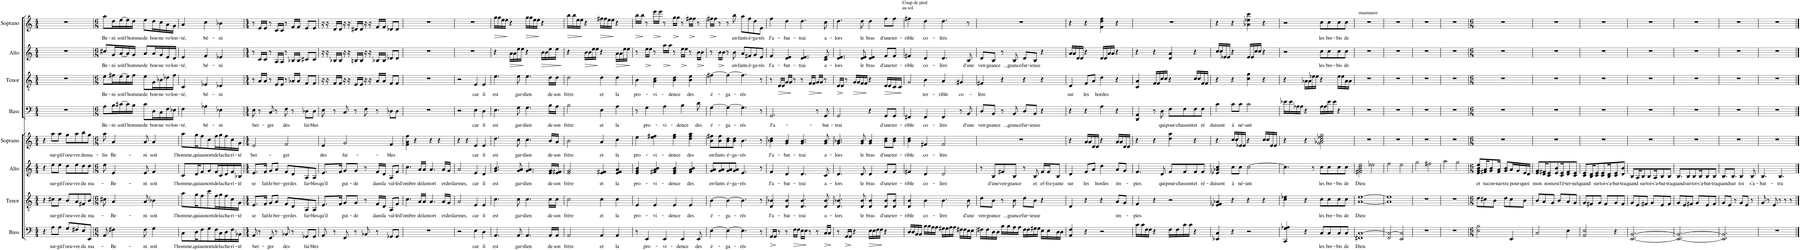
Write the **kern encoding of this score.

**kern	**text	**dynam	**kern	**text	**kern	**text	**kern	**text	**kern	**text	**kern	**text	**dynam	**kern	**text	**dynam	**kern	**text	**dynam
*part8	*part8	*part8	*part7	*part7	*part6	*part6	*part5	*part5	*part4	*part4	*part3	*part3	*part3	*part2	*part2	*part2	*part1	*part1	*part1
*staff8	*staff8	*staff8	*staff7	*staff7	*staff6	*staff6	*staff5	*staff5	*staff4	*staff4	*staff3	*staff3	*staff3	*staff2	*staff2	*staff2	*staff1	*staff1	*staff1
*I"Bass	*	*	*I"Tenor	*	*I"Alto	*	*I"Soprano	*	*I"Bass	*	*I"Tenor	*	*	*I"Alto	*	*	*I"Soprano	*	*
*I'B.	*	*	*I'T.	*	*I'A.	*	*I'S.	*	*I'B.	*	*I'T.	*	*	*I'A.	*	*	*I'S.	*	*
*clefF4	*	*	*clefGv2	*	*clefG2	*	*clefG2	*	*clefF4	*	*clefGv2	*	*	*clefG2	*	*	*clefG2	*	*
*k[]	*	*	*k[]	*	*k[]	*	*k[]	*	*k[]	*	*k[]	*	*	*k[]	*	*	*k[]	*	*
*M4/4	*	*	*M4/4	*	*M4/4	*	*M4/4	*	*M4/4	*	*M4/4	*	*	*M4/4	*	*	*M4/4	*	*
=1	=1	=1	=1	=1	=1	=1	=1	=1	=1	=1	=1	=1	=1	=1	=1	=1	=1	=1	=1
4r	.	.	4r	.	4r	.	4r	.	1r	.	1r	.	.	1r	.	.	1r	.	.
!	!LO:LY:b	!	!	!LO:LY:b	!	!LO:LY:b	!	!LO:LY:b	!	!	!	!	!	!	!	!	!	!	!
8A\L	sur-	.	8c#X\L	sur-	8ee\L	sur-	8aa\L	sur-	.	.	.	.	.	.	.	.	.	.	.
!	!LO:LY:b	!	!	!LO:LY:b	!	!LO:LY:b	!	!LO:LY:b	!	!	!	!	!	!	!	!	!	!	!
8A\J	-git	.	8c#\J	-git	8ee\J	-git	8aa\J	-git	.	.	.	.	.	.	.	.	.	.	.
!	!LO:LY:b	!	!	!LO:LY:b	!	!LO:LY:b	!	!LO:LY:b	!	!	!	!	!	!	!	!	!	!	!
8G/L	l'oeu-	.	8B/L	l'oeu-	8dd\L	l'oeu-	8gg\L	l'oeu-	.	.	.	.	.	.	.	.	.	.	.
!	!LO:LY:b	!	!	!LO:LY:b	!	!LO:LY:b	!	!LO:LY:b	!	!	!	!	!	!	!	!	!	!	!
8F#X/	-vre	.	8A/	-vre	8ee\	-vre	8aa\	-vre	.	.	.	.	.	.	.	.	.	.	.
!	!LO:LY:b	!	!	!LO:LY:b	!	!LO:LY:b	!	!LO:LY:b	!	!	!	!	!	!	!	!	!	!	!
8E/	du	.	8F#X/	du	8dd\	du	8bb\	du	.	.	.	.	.	.	.	.	.	.	.
!	!LO:LY:b	!	!	!LO:LY:b	!	!LO:LY:b	!	!LO:LY:b	!	!	!	!	!	!	!	!	!	!	!
8EE/J	ma-	.	8B/J	ma-	8dd\J	ma-	8gg\J	ma-	.	.	.	.	.	.	.	.	.	.	.
=2	=2	=2	=2	=2	=2	=2	=2	=2	=2	=2	=2	=2	=2	=2	=2	=2	=2	=2	=2
*M6/8	*	*	*M6/8	*	*M6/8	*	*M6/8	*	*M6/8	*	*M6/8	*	*	*M6/8	*	*	*M6/8	*	*
!	!	!	!	!	!	!	!	!LO:LY:b	!	!LO:LY:b	!	!LO:LY:b	!	!	!LO:LY:b	!	!	!LO:LY:b	!
8AA/	.	.	8c#X\	.	8ee\	.	8aa\	-lin	8A\L	Be-	8e\L	Be-	.	8cc#X/L	Be-	.	8aa\L	Be-	.
!	!LO:LY:b	!	!	!LO:LY:b	!	!LO:LY:b	!	!LO:LY:b	!	!LO:LY:b	!	!LO:LY:b	!	!	!LO:LY:b	!	!	!LO:LY:b	!
4F#X\	Be-	.	4A/	Be-	4e/	Be-	4a/	Be-	16B\L	-ni	16f#X\L	-ni	.	16g/L	-ni	.	16dd\L	-ni	.
!	!	!	!	!	!	!	!	!	!	!LO:LY:b	!	!LO:LY:b	!	!	!LO:LY:b	!	!	!LO:LY:b	!
.	.	.	.	.	.	.	.	.	[16c#X\	soit	[16e\	soit	.	[16a/	soit	.	[16ee\	soit	.
.	.	.	.	.	.	.	.	.	16c#\]	.	16e\]	.	.	16a/]	.	.	16ee\]	.	.
!	!	!	!	!	!	!	!	!	!	!LO:LY:b	!	!LO:LY:b	!	!	!LO:LY:b	!	!	!LO:LY:b	!
.	.	.	.	.	.	.	.	.	16B\JJ	l'homme	16f#\JJ	l'homme	.	16g/JJ	l'homme	.	16dd\JJ	l'homme	.
!	!LO:LY:b	!	!	!LO:LY:b	!	!LO:LY:b	!	!LO:LY:b	!	!LO:LY:b	!	!LO:LY:b	!	!	!LO:LY:b	!	!	!LO:LY:b	!
8F#\	-ni	.	8A/	-ni	8e/	-ni	8a/	-ni	8c#\L	de	8e\L	de	.	8a/L	de	.	8ee\L	de	.
!	!LO:LY:b	!	!	!LO:LY:b	!	!LO:LY:b	!	!LO:LY:b	!	!LO:LY:b	!	!LO:LY:b	!	!	!LO:LY:b	!	!	!LO:LY:b	!
4G\	soit	.	4B-X\	soit	4f/	soit	4a/	soit	16D\L	bon-	16G\L	bon-	.	16a/L	bon-	.	16dd\L	bon-	.
!	!	!	!	!	!	!	!	!	!	!LO:LY:b	!	!LO:LY:b	!	!	!LO:LY:b	!	!	!LO:LY:b	!
.	.	.	.	.	.	.	.	.	16C\	-ne	16B-X\	-ne	.	16g/	-ne	.	16cc\	-ne	.
!	!	!	!	!	!	!	!	!	!	!LO:LY:b	!	!LO:LY:b	!	!	!LO:LY:b	!	!	!LO:LY:b	!
.	.	.	.	.	.	.	.	.	16F\	vo-	16d-X\	vo-	.	16e/	vo-	.	16a\	vo-	.
!	!	!	!	!	!	!	!	!	!	!LO:LY:b	!	!LO:LY:b	!	!	!LO:LY:b	!	!	!LO:LY:b	!
.	.	.	.	.	.	.	.	.	16E-X\JJ	-lon-	16f#\JJ	-lon-	.	16d/JJ	-lon-	.	16g\JJ	-lon-	.
=3	=3	=3	=3	=3	=3	=3	=3	=3	=3	=3	=3	=3	=3	=3	=3	=3	=3	=3	=3
!	!LO:LY:b	!	!	!LO:LY:b	!	!LO:LY:b	!	!LO:LY:b	!	!LO:LY:b	!	!LO:LY:b	!	!	!LO:LY:b	!	!	!LO:LY:b	!
8C\L	l'homme,	.	8a\L	l'homme,	8c/L	l'homme,	8aa\L	l'homme,	4F\	-té,	4C/	-té,	.	4e/	-té,	.	4a/	-té,	.
!	!LO:LY:b	!	!	!LO:LY:b	!	!LO:LY:b	!	!LO:LY:b	!	!	!	!	!	!	!	!	!	!	!
16D\K	qui	.	16g\K	qui	16d/K	qui	16gg\K	qui	.	.	.	.	.	.	.	.	.	.	.
!	!LO:LY:b	!	!	!LO:LY:b	!	!LO:LY:b	!	!LO:LY:b	!	!	!	!	!	!	!	!	!	!	!
8F\	au	.	8f\	au	8f/	au	8ff\	au	.	.	.	.	.	.	.	.	.	.	.
!	!	!	!	!	!	!	!	!	!	!LO:LY:b	!	!LO:LY:b	!	!	!LO:LY:b	!	!	!LO:LY:b	!
.	.	.	.	.	.	.	.	.	4A-X\	bé-	4E-X/	bé-	.	4f/	bé-	.	4cc\	bé-	.
!	!LO:LY:b	!	!	!LO:LY:b	!	!LO:LY:b	!	!LO:LY:b	!	!	!	!	!	!	!	!	!	!	!
8G\	nom	.	8cc\	nom	8g/	nom	8cc\	nom	.	.	.	.	.	.	.	.	.	.	.
!	!LO:LY:b	!	!	!LO:LY:b	!	!LO:LY:b	!	!LO:LY:b	!	!	!	!	!	!	!	!	!	!	!
16F\L	de	.	16f\L	de	16f/L	de	16ff\L	de	.	.	.	.	.	.	.	.	.	.	.
!	!LO:LY:b	!	!	!LO:LY:b	!	!LO:LY:b	!	!LO:LY:b	!	!LO:LY:b	!	!LO:LY:b	!	!	!LO:LY:b	!	!	!LO:LY:b	!
16C\	la	.	16g\	la	16c/	la	16gg\	la	4E-X\	-ni	4D-X/	-ni	.	4e-X/	-ni	.	4b-X\	-ni	.
!	!LO:LY:b	!	!	!LO:LY:b	!	!LO:LY:b	!	!LO:LY:b	!	!	!	!	!	!	!	!	!	!	!
16D\	cha-	.	16f\	cha-	16d/	cha-	16ff\	cha-	.	.	.	.	.	.	.	.	.	.	.
!	!LO:LY:b	!	!	!LO:LY:b	!	!LO:LY:b	!	!LO:LY:b	!	!	!	!	!	!	!	!	!	!	!
16F\	-ri-	.	16c\	-ri-	16f/	-ri-	16cc\	-ri-	.	.	.	.	.	.	.	.	.	.	.
!	!LO:LY:b	!	!	!LO:LY:b	!	!LO:LY:b	!	!LO:LY:b	!	!	!	!	!	!	!	!	!	!	!
16BB-X\JJ	-té	.	16G\JJ	-té	16B-X/JJ	-té	16g\JJ	-té	.	.	.	.	.	.	.	.	.	.	.
=4	=4	=4	=4	=4	=4	=4	=4	=4	=4	=4	=4	=4	=4	=4	=4	=4	=4	=4	=4
*M4/4	*	*	*M4/4	*	*M4/4	*	*M4/4	*	*M4/4	*	*M4/4	*	*	*M4/4	*	*	*M4/4	*	*
!	!LO:LY:b	!	!	!LO:LY:b	!	!LO:LY:b	!	!LO:LY:b	!	!LO:LY:b	!	!	!	!	!	!	!	!	!
8AA/	ber-	.	8.E/L	se	8.e/L	se	2e/	ber-	8E\	ber-	8r	.	.	8r	.	.	8r	.	.
8r	.	.	.	.	.	.	.	.	8r	.	16A/LL	.	.	16c/LL	.	.	16e/LL	.	.
!	!	!	!	!LO:LY:b	!	!LO:LY:b	!	!	!	!	!	!	!	!	!	!	!	!	!
.	.	.	16F/Jk	fait	16f/Jk	fait	.	.	.	.	16A/JJ	.	.	16c/JJ	.	.	16e/JJ	.	.
!	!LO:LY:b	!	!	!LO:LY:b	!	!LO:LY:b	!	!	!	!LO:LY:b	!	!	!	!	!	!	!	!	!
8FF/	-ger	.	8G/L	le	8g/L	le	.	.	8C/	-ger	8r	.	.	8r	.	.	8r	.	.
!	!	!	!	!LO:LY:b	!	!LO:LY:b	!	!	!	!	!	!	!	!	!	!	!	!	!
8r	.	.	8A/J	ber-	8a/J	ber-	.	.	8r	.	16E/LL	.	.	16A/LL	.	.	16c/LL	.	.
.	.	.	.	.	.	.	.	.	.	.	16E/JJ	.	.	16A/JJ	.	.	16c/JJ	.	.
!	!LO:LY:b	!	!	!LO:LY:b	!	!LO:LY:b	!	!LO:LY:b	!	!LO:LY:b	!	!	!	!	!	!	!	!	!
8BB-X/	des	.	8F/L	-ger	8f/L	-ger	2f/	-ger	8F\	des	8r	.	.	8r	.	.	8r	.	.
!	!	!	!	!LO:LY:b	!	!LO:LY:b	!	!	!	!	!	!	!	!	!	!	!	!	!
8r	.	.	8D/	des	8d/	des	.	.	8r	.	16A-X/LL	.	.	16B-X/LL	.	.	16f/LL	.	.
.	.	.	.	.	.	.	.	.	.	.	16A-/JJ	.	.	16B-/JJ	.	.	16f/JJ	.	.
!	!LO:LY:b	!	!	!LO:LY:b	!	!LO:LY:b	!	!	!	!LO:LY:b	!	!	!	!	!	!	!	!	!
8GG-X/L	fai-	.	8AA/	fai-	8A/	fai-	.	.	8D-X\L	fai-	8F/L	.	.	8c#X/L	.	.	8e/L	.	.
!	!LO:LY:b	!	!	!LO:LY:b	!	!LO:LY:b	!	!	!	!LO:LY:b	!	!	!	!	!	!	!	!	!
8GG-/J	-bles	.	8AA/J	-bles	8A/J	-bles	.	.	8D-\J	-bles	8F/J	.	.	8c#/J	.	.	8e/J	.	.
=5	=5	=5	=5	=5	=5	=5	=5	=5	=5	=5	=5	=5	=5	=5	=5	=5	=5	=5	=5
!	!	!	!	!LO:LY:b	!	!LO:LY:b	!	!LO:LY:b	!	!	!	!	!	!	!	!	!	!	!
8AA/	.	.	8.E/L	qu'il	8.e/L	qu'il	4e/	des	8E\	.	16r	.	.	16r	.	.	16r	.	.
.	.	.	.	.	.	.	.	.	.	.	16r	.	.	16r	.	.	16r	.	.
8r	.	.	.	.	.	.	.	.	8r	.	16F/LL	.	.	16B-X/LL	.	.	16d/LL	.	.
.	.	.	16F/Jk	.	16f/Jk	.	.	.	.	.	16F/JJ	.	.	16B-/JJ	.	.	16d/JJ	.	.
!	!	!	!	!LO:LY:b	!	!LO:LY:b	!	!LO:LY:b	!	!	!	!	!	!	!	!	!	!	!
8FF/	.	.	8G/L	gui-	8g/L	gui-	2g/	fai-	8C/	.	16r	.	.	16r	.	.	16r	.	.
.	.	.	.	.	.	.	.	.	.	.	16r	.	.	16r	.	.	16r	.	.
!	!	!	!	!LO:LY:b	!	!LO:LY:b	!	!	!	!	!	!	!	!	!	!	!	!	!
8r	.	.	8G/J	-de	8g/J	-de	.	.	8r	.	16E/LL	.	.	16Bn/LL	.	.	16d#X/LL	.	.
.	.	.	.	.	.	.	.	.	.	.	16E/JJ	.	.	16B/JJ	.	.	16d#/JJ	.	.
8BB-X/	.	.	8r	.	8r	.	.	.	8F\	.	16r	.	.	16r	.	.	16r	.	.
.	.	.	.	.	.	.	.	.	.	.	16r	.	.	16r	.	.	16r	.	.
!	!	!	!	!LO:LY:b	!	!LO:LY:b	!	!	!	!	!	!	!	!	!	!	!	!	!
8r	.	.	16F/LL	dans	16f/LL	dans	.	.	8r	.	16A/LL	.	.	16B-X/LL	.	.	16f/LL	.	.
!	!	!	!	!LO:LY:b	!	!LO:LY:b	!	!	!	!	!	!	!	!	!	!	!	!	!
.	.	.	16D/JJ	la	16d/JJ	la	.	.	.	.	16A/JJ	.	.	16B-/JJ	.	.	16f/JJ	.	.
!	!	!	!	!LO:LY:b	!	!LO:LY:b	!	!LO:LY:b	!	!	!	!	!	!	!	!	!	!	!
8GG-X/L	.	.	8AA/L	val-	8A/L	val-	4f/	-bles	8D-X\L	.	8F/L	.	.	8d-X/L	.	.	8d-X/L	.	.
!	!	!	!	!LO:LY:b	!	!LO:LY:b	!	!	!	!	!	!	!	!	!	!	!	!	!
8GG-/J	.	.	8F/J	-lé	8f/J	-lé	.	.	8D-\J	.	8F/J	.	.	8d-/J	.	.	8d-/J	.	.
=6	=6	=6	=6	=6	=6	=6	=6	=6	=6	=6	=6	=6	=6	=6	=6	=6	=6	=6	=6
!	!	!	!	!LO:LY:b	!	!LO:LY:b	!	!	!	!	!	!	!	!	!	!	!	!	!
1r	.	.	4.c\	d'ombre	4.cc\	d'ombre	4f\ 4a\ 4ff\	.	1r	.	1r	.	.	1r	.	.	1r	.	.
.	.	.	.	.	.	.	4r	.	.	.	.	.	.	.	.	.	.	.	.
!	!	!	!	!LO:LY:b	!	!LO:LY:b	!	!	!	!	!	!	!	!	!	!	!	!	!
.	.	.	16A/LL	de	16a/LL	de	.	.	.	.	.	.	.	.	.	.	.	.	.
!	!	!	!	!LO:LY:b	!	!LO:LY:b	!	!	!	!	!	!	!	!	!	!	!	!	!
.	.	.	16A/JJ	la	16a/JJ	la	.	.	.	.	.	.	.	.	.	.	.	.	.
!	!	!	!	!LO:LY:b	!	!LO:LY:b	!	!	!	!	!	!	!	!	!	!	!	!	!
.	.	.	4.A/	mort	4.a/	mort	4r	.	.	.	.	.	.	.	.	.	.	.	.
.	.	.	.	.	.	.	4r	.	.	.	.	.	.	.	.	.	.	.	.
!	!	!	!	!LO:LY:b	!	!LO:LY:b	!	!	!	!	!	!	!	!	!	!	!	!	!
.	.	.	16A/LL	et	16a/LL	et	.	.	.	.	.	.	.	.	.	.	.	.	.
!	!	!	!	!LO:LY:b	!	!LO:LY:b	!	!	!	!	!	!	!	!	!	!	!	!	!
.	.	.	16G/JJ	des	16g/JJ	des	.	.	.	.	.	.	.	.	.	.	.	.	.
=7	=7	=7	=7	=7	=7	=7	=7	=7	=7	=7	=7	=7	=7	=7	=7	=7	=7	=7	=7
!	!	!	!	!LO:LY:b	!	!LO:LY:b	!	!	!	!	!	!	!	!	!	!	!	!	!
2r	.	.	2A/	larmes,	2a/	larmes,	4r	.	2r	.	2r	.	.	1r	.	.	1r	.	.
.	.	.	.	.	.	.	4r	.	.	.	.	.	.	.	.	.	.	.	.
!	!LO:LY:b	!	!	!LO:LY:b	!	!LO:LY:b	!	!LO:LY:b	!	!LO:LY:b	!	!LO:LY:b	!	!	!	!	!	!	!
4E\	car	.	4E/	car	4e/	car	4e/	car	4E\	car	4E/	car	.	.	.	.	.	.	.
!	!LO:LY:b	!	!	!LO:LY:b	!	!LO:LY:b	!	!LO:LY:b	!	!LO:LY:b	!	!LO:LY:b	!	!	!	!	!	!	!
4D\	il	.	4E/	il	4d/	il	4e/	il	4D\	il	4E/	il	.	.	.	.	.	.	.
=8	=8	=8	=8	=8	=8	=8	=8	=8	=8	=8	=8	=8	=8	=8	=8	=8	=8	=8	=8
!	!LO:LY:b	!	!	!LO:LY:b	!	!LO:LY:b	!	!LO:LY:b	!	!LO:LY:b	!	!LO:LY:b	!	!	!	!	!	!	!LO:HP:b
4.AA/	est	.	4.c\	est	4.g/ 4.b/	est	4.dd\	est	4.E\	est	4.e\	est	.	4r	.	.	16gg\LL	.	>
.	.	.	.	.	.	.	.	.	.	.	.	.	.	.	.	.	16gg\	.	.
.	.	.	.	.	.	.	.	.	.	.	.	.	.	.	.	.	16ee\	.	.
.	.	.	.	.	.	.	.	.	.	.	.	.	.	.	.	.	16ee\JJ	.	.
!	!	!	!	!	!	!	!	!	!	!	!	!	!	!	!	!LO:HP:b	!	!	!
.	.	.	.	.	.	.	.	.	.	.	.	.	.	16a\LL	.	>	4r	.	]
.	.	.	.	.	.	.	.	.	.	.	.	.	.	16a\	.	.	.	.	.
!	!LO:LY:b	!	!	!LO:LY:b	!	!LO:LY:b	!	!LO:LY:b	!	!LO:LY:b	!	!LO:LY:b	!	!	!	!	!	!	!
8AA/	gar-	.	8c\	gar-	8g/ 8a/	gar-	8cc\	gar-	8G\	gar-	8e\	gar-	.	16ee\	.	.	.	.	.
.	.	.	.	.	.	.	.	.	.	.	.	.	.	16ee\JJ	.	.	.	.	.
!	!LO:LY:b	!	!	!LO:LY:b	!	!LO:LY:b	!	!LO:LY:b	!	!LO:LY:b	!	!LO:LY:b	!	!	!	!	!	!	!LO:HP:b
4.AA/	-dien	.	4.c\	-dien	4.g/ 4.a/	-dien	4.cc\	-dien	4.G\	-dien	4.e\	-dien	.	4r	.	]	16gg\LL	.	>
.	.	.	.	.	.	.	.	.	.	.	.	.	.	.	.	.	16gg\	.	.
.	.	.	.	.	.	.	.	.	.	.	.	.	.	.	.	.	16ee\	.	.
.	.	.	.	.	.	.	.	.	.	.	.	.	.	.	.	.	16ee\JJ	.	.
!	!	!	!	!	!	!	!	!	!	!	!	!	!	!	!	!LO:HP:b	!	!	!
.	.	.	.	.	.	.	.	.	.	.	.	.	.	16b\LL	.	>	4r	.	]
.	.	.	.	.	.	.	.	.	.	.	.	.	.	16b\	.	.	.	.	.
!	!LO:LY:b	!	!	!LO:LY:b	!	!LO:LY:b	!	!LO:LY:b	!	!LO:LY:b	!	!LO:LY:b	!	!	!	!	!	!	!
16AA/LL	de	.	16c\LL	de	16e/ 16g/LL	de	16b/LL	de	16B\LL	de	16d\LL	de	.	16ee\	.	.	.	.	.
!	!LO:LY:b	!	!	!LO:LY:b	!	!LO:LY:b	!	!LO:LY:b	!	!LO:LY:b	!	!LO:LY:b	!	!	!	!	!	!	!
16AA/JJ	son	.	16c\JJ	son	16e/ 16f#X/JJ	son	16a/JJ	son	16A\JJ	son	16d\JJ	son	.	16ee\JJ	.	.	.	.	.
.	.	.	.	.	.	.	.	.	.	.	.	.	.	.	.	]	.	.	.
=9	=9	=9	=9	=9	=9	=9	=9	=9	=9	=9	=9	=9	=9	=9	=9	=9	=9	=9	=9
!	!LO:LY:b	!	!	!LO:LY:b	!	!LO:LY:b	!	!LO:LY:b	!	!LO:LY:b	!	!LO:LY:b	!	!	!	!	!	!	!LO:HP:b
2AA/	frère	.	2c\	frère	2e/ 2g/	frère	2b\	frère	2B\	frère	2d\	frère	.	4r	.	.	16bb\LL	.	>
.	.	.	.	.	.	.	.	.	.	.	.	.	.	.	.	.	16bb\	.	.
.	.	.	.	.	.	.	.	.	.	.	.	.	.	.	.	.	16ee\	.	.
.	.	.	.	.	.	.	.	.	.	.	.	.	.	.	.	.	16ee\JJ	.	.
!	!	!	!	!	!	!	!	!	!	!	!	!	!	!	!	!LO:HP:b	!	!	!
.	.	.	.	.	.	.	.	.	.	.	.	.	.	16b\LL	.	>	4r	.	]
.	.	.	.	.	.	.	.	.	.	.	.	.	.	16b\	.	.	.	.	.
.	.	.	.	.	.	.	.	.	.	.	.	.	.	16ee\	.	.	.	.	.
.	.	.	.	.	.	.	.	.	.	.	.	.	.	16ee\JJ	.	.	.	.	.
!	!LO:LY:b	!	!	!LO:LY:b	!	!LO:LY:b	!	!LO:LY:b	!	!LO:LY:b	!	!LO:LY:b	!	!	!	!	!	!	!LO:HP:b
4AA/	et	.	4c\	et	4e/ 4f#X/	et	4a/	et	4E\	et	4d\	et	.	4r	.	]	16ff#X\LL	.	>
.	.	.	.	.	.	.	.	.	.	.	.	.	.	.	.	.	16ff#\	.	.
.	.	.	.	.	.	.	.	.	.	.	.	.	.	.	.	.	16ee\	.	.
.	.	.	.	.	.	.	.	.	.	.	.	.	.	.	.	.	16ee\JJ	.	.
!	!LO:LY:b	!	!	!LO:LY:b	!	!LO:LY:b	!	!LO:LY:b	!	!LO:LY:b	!	!LO:LY:b	!	!	!	!LO:HP:b	!	!	!
4AA/	la	.	4c\	la	4e/ 4f#/ 4a/	la	4cc\	la	4A\	la	4d\	la	.	16a\LL	.	>	4r	.	]
.	.	.	.	.	.	.	.	.	.	.	.	.	.	16a\	.	.	.	.	.
.	.	.	.	.	.	.	.	.	.	.	.	.	.	16ee\	.	.	.	.	.
.	.	.	.	.	.	.	.	.	.	.	.	.	.	16ee\JJ	.	.	.	.	.
.	.	.	.	.	.	.	.	.	.	.	.	.	.	.	.	]	.	.	.
=10	=10	=10	=10	=10	=10	=10	=10	=10	=10	=10	=10	=10	=10	=10	=10	=10	=10	=10	=10
!	!	!	!	!LO:LY:b	!	!LO:LY:b	!	!LO:LY:b	!	!	!	!LO:LY:b	!	!	!	!	!	!	!LO:HP:b
8r	.	.	4E/	pro-	4e/ 4g/ 4b/	pro-	4ee\	pro-	8r	.	4B\	pro-	.	8r	.	.	16bb\LL	.	>
.	.	.	.	.	.	.	.	.	.	.	.	.	.	.	.	.	16bb\JJ	.	.
!	!LO:LY:b	!	!	!	!	!	!	!	!	!LO:LY:b	!	!	!	!	!	!LO:HP:b	!	!	!
4EE/	pro-	.	.	.	.	.	.	.	4G\	pro-	.	.	.	16ee\LL	.	>	8r	.	]
.	.	.	.	.	.	.	.	.	.	.	.	.	.	16ee\JJ	.	.	.	.	.
!	!	!	!	!LO:LY:b	!	!LO:LY:b	!	!LO:LY:b	!	!	!	!LO:LY:b	!	!	!	!	!	!	!LO:HP:b
.	.	.	4E/	-vi-	4f#X/ 4a/ 4b/	-vi-	4ee\ 4ff#X\	-vi-	.	.	4A\ 4c\	-vi-	.	8r	.	]	16eee\LL	.	>
.	.	.	.	.	.	.	.	.	.	.	.	.	.	.	.	.	16eee\JJ	.	.
!	!LO:LY:b	!	!	!	!	!	!	!	!	!LO:LY:b	!	!	!	!	!	!LO:HP:b	!	!	!
4EE/	-vi-	.	.	.	.	.	.	.	4A\	-vi-	.	.	.	16aa\LL	.	>	8r	.	]
.	.	.	.	.	.	.	.	.	.	.	.	.	.	16aa\JJ	.	.	.	.	.
!	!	!	!	!LO:LY:b	!	!LO:LY:b	!	!LO:LY:b	!	!	!	!LO:LY:b	!	!	!	!	!	!	!LO:HP:b
.	.	.	4E/	-dence	4e/ 4g/ 4b/	-dence	4ee\ 4gg\	-dence	.	.	4B\ 4d\	-dence	.	8r	.	]	16gg\LL	.	>
.	.	.	.	.	.	.	.	.	.	.	.	.	.	.	.	.	16gg\JJ	.	.
!	!LO:LY:b	!	!	!	!	!	!	!	!	!LO:LY:b	!	!	!	!	!	!LO:HP:b	!	!	!
4EE/	-dence	.	.	.	.	.	.	.	4B\	-dence	.	.	.	16ee\LL	.	>	8r	.	]
.	.	.	.	.	.	.	.	.	.	.	.	.	.	16ee\JJ	.	.	.	.	.
!	!	!	!	!LO:LY:b	!	!LO:LY:b	!	!LO:LY:b	!	!	!	!LO:LY:b	!	!	!	!	!	!	!LO:HP:b
.	.	.	4E/	des	4f#/ 4a/ 4b/	des	4dd\ 4ff#\ 4aa\	des	.	.	4B\ 4e\	des	.	8r	.	]	16ff#X\LL	.	>
.	.	.	.	.	.	.	.	.	.	.	.	.	.	.	.	.	16ff#\JJ	.	.
!	!LO:LY:b	!	!	!	!	!	!	!	!	!LO:LY:b	!	!	!	!	!	!LO:HP:b	!	!	!
8EE/	des	.	.	.	.	.	.	.	8d\	des	.	.	.	16b\LL	.	>	8r	.	]
.	.	.	.	.	.	.	.	.	.	.	.	.	.	16b\JJ	.	.	.	.	.
.	.	.	.	.	.	.	.	.	.	.	.	.	.	.	.	]	.	.	.
=11	=11	=11	=11	=11	=11	=11	=11	=11	=11	=11	=11	=11	=11	=11	=11	=11	=11	=11	=11
!	!LO:LY:b	!	!	!LO:LY:b	!	!LO:LY:b	!	!LO:LY:b	!	!LO:LY:b	!	!LO:LY:b	!	!	!	!	!	!	!LO:HP:b
[4E\	é-	.	[4B\	é-	8g/ 8a/L	en-	8b\ 8ff#X\L	en-	[4G\	é-	[4f#X\	é-	.	8r	.	.	16ff#X\LL	.	>
.	.	.	.	.	.	.	.	.	.	.	.	.	.	.	.	.	16ff#\JJ	.	.
!	!	!	!	!	!	!LO:LY:b	!	!LO:LY:b	!	!	!	!	!	!	!	!LO:HP:b	!	!	!
.	.	.	.	.	8g/ 8a/	-fants	8b\ 8ff#\	-fants	.	.	.	.	.	16b\LL	.	>	8r	.	]
.	.	.	.	.	.	.	.	.	.	.	.	.	.	16b\JJ	.	.	.	.	.
!	!LO:LY:b	!	!	!LO:LY:b	!	!LO:LY:b	!	!LO:LY:b	!	!LO:LY:b	!	!LO:LY:b	!	!	!	!	!	!	!
4E\_	-ga-	.	4B\_	-ga-	8g/ 8a/	é-	8b\ 8dd\	é-	4G\_	-ga-	4f#\_	-ga-	.	8r	.	]	8r	.	.
!	!	!	!	!	!	!LO:LY:b	!	!LO:LY:b	!	!	!	!	!	!	!LO:LY:b	!	!	!LO:LY:b	!
.	.	.	.	.	8g/ 8a/J	-ga-	8b\ 8dd\J	-ga-	.	.	.	.	.	8b\	-en-	.	8bb\	-en-	.
!	!LO:LY:b	!	!	!LO:LY:b	!	!LO:LY:b	!	!LO:LY:b	!	!LO:LY:b	!	!LO:LY:b	!	!	!LO:LY:b	!	!	!LO:LY:b	!
4.E\]	-rés	.	4.B\]	-rés	4.e/	-rés	4.b\	-rés	4.G\]	-rés	4.f#\]	-rés	.	8a/L	-fants	.	8aa\L	-fants	.
!	!	!	!	!	!	!	!	!	!	!	!	!	!	!	!LO:LY:b	!	!	!LO:LY:b	!
.	.	.	.	.	.	.	.	.	.	.	.	.	.	8f#X/	é-	.	8ff#\	é-	.
!	!	!	!	!	!	!	!	!	!	!	!	!	!	!	!LO:LY:b	!	!	!LO:LY:b	!
.	.	.	.	.	.	.	.	.	.	.	.	.	.	8g/	-ga-	.	8dd\	-ga-	.
!	!	!	!	!	!	!	!	!	!	!	!	!	!	!	!LO:LY:b	!	!	!LO:LY:b	!
8r	.	.	8r	.	8r	.	8r	.	8r	.	8r	.	.	8e/J	-rés	.	8e\J	-rés	.
=12	=12	=12	=12	=12	=12	=12	=12	=12	=12	=12	=12	=12	=12	=12	=12	=12	=12	=12	=12
!	!	!LO:HP:b	!	!LO:LY:b	!	!LO:LY:b	!	!LO:LY:b	!	!LO:LY:b	!	!	!	!	!LO:LY:b	!	!	!LO:LY:b	!
16GG/LL	.	>	4D/ 4B-X/	J'a-	4f/	J'a-	4b-X\ 4dd\	J'a-	2.GG/	J'a-	8r	.	.	4f/	J'a-	.	4ff\	J'a-	.
16GG/JJ	.	.	.	.	.	.	.	.	.	.	.	.	.	.	.	.	.	.	.
!	!	!	!	!	!	!	!	!	!	!	!	!	!LO:HP:b	!	!	!	!	!	!
8r	.	]	.	.	.	.	.	.	.	.	16D/LL	.	>	.	.	.	.	.	.
.	.	.	.	.	.	.	.	.	.	.	16D/JJ	.	.	.	.	.	.	.	.
!	!	!	!	!LO:LY:b	!	!LO:LY:b	!	!LO:LY:b	!	!	!	!	!	!	!LO:LY:b	!	!	!LO:LY:b	!
8r	.	.	4D/ 4B-/	-bat-	4d/	-bat-	4g/ 4b-/	-bat-	.	.	16G/LL	.	.	4d/ 4e/	-bat-	.	4dd\	-bat-	.
.	.	.	.	.	.	.	.	.	.	.	16G/JJ	.	.	.	.	.	.	.	.
!	!	!LO:HP:b	!	!	!	!	!	!	!	!	!	!	!	!	!	!	!	!	!
16F\LL	.	>	.	.	.	.	.	.	.	.	8r	.	]	.	.	.	.	.	.
16F\JJ	.	.	.	.	.	.	.	.	.	.	.	.	.	.	.	.	.	.	.
!	!	!	!	!LO:LY:b	!	!LO:LY:b	!	!LO:LY:b	!	!	!	!	!	!	!LO:LY:b	!	!	!LO:LY:b	!
16E\LL	.	.	4.D/ 4.B-/	-trai	4.d/	-trai	4.g/ 4.b-/	-trai	.	.	8r	.	.	4.d/ 4.e/	-trai	.	4.dd\	-trai	.
16E\JJ	.	.	.	.	.	.	.	.	.	.	.	.	.	.	.	.	.	.	.
!	!	!	!	!	!	!	!	!	!	!	!	!	!LO:HP:b	!	!	!	!	!	!
8r	.	]	.	.	.	.	.	.	.	.	16F/LL	.	>	.	.	.	.	.	.
.	.	.	.	.	.	.	.	.	.	.	16F/JJ	.	.	.	.	.	.	.	.
8r	.	.	.	.	.	.	.	.	8r	.	16G/LL	.	.	.	.	.	.	.	.
.	.	.	.	.	.	.	.	.	.	.	16G/JJ	.	.	.	.	.	.	.	.
!	!	!LO:HP:b	!	!LO:LY:b	!	!LO:LY:b	!	!LO:LY:b	!	!LO:LY:b	!	!	!	!	!LO:LY:b	!	!	!LO:LY:b	!
16C/LL	.	>	8D/ 8B-/	a-	8c/	a-	8g/ 8b-/	a-	8GG/	bat-	8r	.	]	8c/ 8e/	a-	.	8cc\	a-	.
16C/JJ	.	.	.	.	.	.	.	.	.	.	.	.	.	.	.	.	.	.	.
.	.	]	.	.	.	.	.	.	.	.	.	.	.	.	.	.	.	.	.
=13	=13	=13	=13	=13	=13	=13	=13	=13	=13	=13	=13	=13	=13	=13	=13	=13	=13	=13	=13
!	!	!	!	!LO:LY:b	!	!LO:LY:b	!	!LO:LY:b	!	!LO:LY:b	!	!	!LO:HP:b	!	!LO:LY:b	!	!	!LO:LY:b	!
8r	.	.	4.D/ 4.B-X/	-lors	4.d/	-lors	4.g/ 4.b-X/	-lors	2GG/	-trai	16D/LL	.	>	4.d/ 4.e/	-lors	.	4.dd\	-lors	.
.	.	.	.	.	.	.	.	.	.	.	16D/JJ	.	.	.	.	.	.	.	.
!	!	!LO:HP:b	!	!	!	!	!	!	!	!	!	!	!	!	!	!	!	!	!
16GG/LL	.	>	.	.	.	.	.	.	.	.	8r	.	]	.	.	.	.	.	.
16GG/JJ	.	.	.	.	.	.	.	.	.	.	.	.	.	.	.	.	.	.	.
!	!	!	!	!	!	!	!	!	!	!	!	!	!LO:HP:b	!	!	!	!	!	!
4r	.	]	.	.	.	.	.	.	.	.	16G/LL	.	>	.	.	.	.	.	.
.	.	.	.	.	.	.	.	.	.	.	16G/	.	.	.	.	.	.	.	.
!	!	!	!	!LO:LY:b	!	!LO:LY:b	!	!LO:LY:b	!	!	!	!	!	!	!LO:LY:b	!	!	!LO:LY:b	!
.	.	.	8D/ 8B-/	le	8d/	le	8g/ 8b-/	le	.	.	16F/	.	.	8d/ 8e/	le	.	8dd\	le	.
.	.	.	.	.	.	.	.	.	.	.	16F/JJ	.	.	.	.	.	.	.	.
!	!	!LO:HP:b	!	!LO:LY:b	!	!LO:LY:b	!	!LO:LY:b	!	!	!	!	!	!	!LO:LY:b	!	!	!LO:LY:b	!
16E\LL	.	>	4D/ 4B-/	bras	4d/	bras	4g/ 4b-/	bras	4r	.	4r	.	]	4d/ 4e/	bras	.	4dd\	bras	.
16E\	.	.	.	.	.	.	.	.	.	.	.	.	.	.	.	.	.	.	.
16F\	.	.	.	.	.	.	.	.	.	.	.	.	.	.	.	.	.	.	.
16F\JJ	.	.	.	.	.	.	.	.	.	.	.	.	.	.	.	.	.	.	.
!	!	!	!	!LO:LY:b	!	!LO:LY:b	!	!LO:LY:b	!	!LO:LY:b	!	!	!LO:HP:b	!	!LO:LY:b	!	!	!LO:LY:b	!
4r	.	]	8D/ 8B-/L	d'une	8f/L	d'une	8b-\ 8dd\L	d'une	8GG/L	-d'une	16D/LL	.	>	8f/L	d'une	.	8ff\L	d'une	.
.	.	.	.	.	.	.	.	.	.	.	16D/	.	.	.	.	.	.	.	.
!	!	!	!	!LO:LY:b	!	!LO:LY:b	!	!LO:LY:b	!	!LO:LY:b	!	!	!	!	!LO:LY:b	!	!	!LO:LY:b	!
.	.	.	8D/ 8B-/J	ter-	8f/J	ter-	8b-\ 8dd\J	ter-	8GG/J	ter-	16C/	.	.	8f/J	ter-	.	8ff\J	ter-	.
.	.	.	.	.	.	.	.	.	.	.	16C/JJ	.	.	.	.	.	.	.	.
.	.	.	.	.	.	.	.	.	.	.	.	.	]	.	.	.	.	.	.
=14	=14	=14	=14	=14	=14	=14	=14	=14	=14	=14	=14	=14	=14	=14	=14	=14	=14	=14	=14
!	!	!	!	!	!	!	!	!	!	!	!	!	!	!	!	!	!LO:TX:a:t=Coup de pied	!	!
!	!	!	!	!	!	!	!	!	!	!	!	!	!	!	!	!	!LO:TX:a:t=au sol	!	!
!	!	!	!	!LO:LY:b	!	!LO:LY:b	!	!LO:LY:b	!	!LO:LY:b	!	!	!	!	!LO:LY:b	!	!	!LO:LY:b	!
16D/LL	.	.	4D/ 4B/	rible	4f#X/	rible	4b\ 4dd\	rible	4FF#X/	rible	4G/	.	.	4f#X/	rible	.	4ff#X\	rible	.
16D/	.	.	.	.	.	.	.	.	.	.	.	.	.	.	.	.	.	.	.
16BB/	.	.	.	.	.	.	.	.	.	.	.	.	.	.	.	.	.	.	.
16BB/JJ	.	.	.	.	.	.	.	.	.	.	.	.	.	.	.	.	.	.	.
!	!	!	!	!LO:LY:b	!	!LO:LY:b	!	!LO:LY:b	!	!LO:LY:b	!	!LO:LY:b	!	!	!LO:LY:b	!	!	!LO:LY:b	!
16B\LL	.	.	4B\	co-	4d/	co-	4f#X/	co-	4FF#/	co-	4B\	ter-	.	4d/	co-	.	4dd\	co-	.
16B\	.	.	.	.	.	.	.	.	.	.	.	.	.	.	.	.	.	.	.
16A\	.	.	.	.	.	.	.	.	.	.	.	.	.	.	.	.	.	.	.
16A\JJ	.	.	.	.	.	.	.	.	.	.	.	.	.	.	.	.	.	.	.
!	!	!	!	!LO:LY:b	!	!LO:LY:b	!	!LO:LY:b	!	!LO:LY:b	!	!LO:LY:b	!	!	!LO:LY:b	!	!	!LO:LY:b	!
16G#X\LL	.	.	4.B\	-lère	2d/	-lère	2f#/	-lère	4FF#/	-lère	4A/	-rible	.	4.d/	-lère	.	4.dd\	-lère	.
16G#\	.	.	.	.	.	.	.	.	.	.	.	.	.	.	.	.	.	.	.
16A\	.	.	.	.	.	.	.	.	.	.	.	.	.	.	.	.	.	.	.
16A\JJ	.	.	.	.	.	.	.	.	.	.	.	.	.	.	.	.	.	.	.
!	!	!	!	!	!	!	!	!	!	!	!	!LO:LY:b	!	!	!	!	!	!	!
16F#X\LL	.	.	.	.	.	.	.	.	8r	.	4G#X/	co-	.	.	.	.	.	.	.
16F#\	.	.	.	.	.	.	.	.	.	.	.	.	.	.	.	.	.	.	.
!	!	!	!	!LO:LY:b	!	!	!	!	!	!LO:LY:b	!	!	!	!	!LO:LY:b	!	!	!	!
16E\	.	.	8B\	d'une	.	.	.	.	8BB/	d'une	.	.	.	8B/	d'une	.	8r	.	.
16E\JJ	.	.	.	.	.	.	.	.	.	.	.	.	.	.	.	.	.	.	.
=15	=15	=15	=15	=15	=15	=15	=15	=15	=15	=15	=15	=15	=15	=15	=15	=15	=15	=15	=15
!	!	!	!	!LO:LY:b	!	!	!	!	!	!LO:LY:b	!	!LO:LY:b	!	!	!LO:LY:b	!	!	!	!
16F#X\LL	.	.	8d\L	ven-	8r	.	1r	.	8D/L	ven-	4F#X/	-lère	.	8d/L	ven-	.	1r	.	.
16F#\	.	.	.	.	.	.	.	.	.	.	.	.	.	.	.	.	.	.	.
!	!	!	!	!LO:LY:b	!	!LO:LY:b	!	!	!	!LO:LY:b	!	!	!	!	!LO:LY:b	!	!	!	!
16D\	.	.	8B\J	-geance	8B/L	d'une	.	.	8BB/J	-geance	.	.	.	8B/J	-geance	.	.	.	.
16D\JJ	.	.	.	.	.	.	.	.	.	.	.	.	.	.	.	.	.	.	.
!	!	!	!	!	!	!LO:LY:b	!	!	!	!	!	!	!	!	!	!	!	!	!
16B\LL	.	.	8r	.	8f#X/	ven-	.	.	8r	.	4r	.	.	8r	.	.	.	.	.
16B\	.	.	.	.	.	.	.	.	.	.	.	.	.	.	.	.	.	.	.
!	!	!	!	!LO:LY:b	!	!LO:LY:b	!	!	!	!LO:LY:b	!	!	!	!	!LO:LY:b	!	!	!	!
16A\	.	.	8B\	...geance	8B/J	-geance	.	.	8BB/	...geance	.	.	.	8B/	...geance	.	.	.	.
16A\JJ	.	.	.	.	.	.	.	.	.	.	.	.	.	.	.	.	.	.	.
!	!	!	!	!LO:LY:b	!	!	!	!	!	!LO:LY:b	!	!	!	!	!LO:LY:b	!	!	!	!
16F#\LL	.	.	8d\L	fur-	8r	.	.	.	8D/L	fur-	4r	.	.	8d/L	fur-	.	.	.	.
16F#\	.	.	.	.	.	.	.	.	.	.	.	.	.	.	.	.	.	.	.
!	!	!	!	!LO:LY:b	!	!LO:LY:b	!	!	!	!LO:LY:b	!	!	!	!	!LO:LY:b	!	!	!	!
16G#X\	.	.	8B\J	-ieuse	8B/	et	.	.	8BB/J	-ieuse	.	.	.	8B/J	-ieuse	.	.	.	.
16G#\JJ	.	.	.	.	.	.	.	.	.	.	.	.	.	.	.	.	.	.	.
!	!	!	!	!	!	!LO:LY:b	!	!	!	!	!	!	!	!	!	!	!	!	!
16E\LL	.	.	4r	.	16f#/LL	ef-	.	.	4r	.	4r	.	.	4r	.	.	.	.	.
!	!	!	!	!	!	!LO:LY:b	!	!	!	!	!	!	!	!	!	!	!	!	!
16E\	.	.	.	.	16f#/J	-fra-	.	.	.	.	.	.	.	.	.	.	.	.	.
!	!	!	!	!	!	!LO:LY:b	!	!	!	!	!	!	!	!	!	!	!	!	!
16D\	.	.	.	.	8B/J	-yante	.	.	.	.	.	.	.	.	.	.	.	.	.
16D\JJ	.	.	.	.	.	.	.	.	.	.	.	.	.	.	.	.	.	.	.
=16	=16	=16	=16	=16	=16	=16	=16	=16	=16	=16	=16	=16	=16	=16	=16	=16	=16	=16	=16
!	!	!	!	!	!	!LO:LY:b	!	!	!	!	!	!LO:LY:b	!	!	!	!	!	!	!
4AA/ 4F/	.	.	4D/	.	4d/	sur	4r	.	4r	.	4D/	sur	.	16a/LL	.	.	4r	.	.
.	.	.	.	.	.	.	.	.	.	.	.	.	.	16a/	.	.	.	.	.
.	.	.	.	.	.	.	.	.	.	.	.	.	.	16d/	.	.	.	.	.
.	.	.	.	.	.	.	.	.	.	.	.	.	.	16d/JJ	.	.	.	.	.
!	!	!	!	!	!	!LO:LY:b	!	!	!	!	!	!LO:LY:b	!	!	!	!	!	!	!
4r	.	.	4r	.	8f/L	les	16a/LL	.	4r	.	8F/L	les	.	4r	.	.	4r	.	.
.	.	.	.	.	.	.	16a/	.	.	.	.	.	.	.	.	.	.	.	.
.	.	.	.	.	8a/J	.	16d/	.	.	.	8A/J	.	.	.	.	.	.	.	.
.	.	.	.	.	.	.	16d/JJ	.	.	.	.	.	.	.	.	.	.	.	.
!	!	!	!	!	!	!LO:LY:b	!	!	!	!	!	!LO:LY:b	!	!	!	!	!	!	!
2r	.	.	4r	.	4dd\	hordes	4r	.	4A\	.	4d\	hordes	.	16d/LL	.	.	4f\ 4dd\ 4ff\	.	.
.	.	.	.	.	.	.	.	.	.	.	.	.	.	16d/	.	.	.	.	.
.	.	.	.	.	.	.	.	.	.	.	.	.	.	16a/	.	.	.	.	.
.	.	.	.	.	.	.	.	.	.	.	.	.	.	16a/JJ	.	.	.	.	.
!	!	!	!	!LO:LY:b	!	!LO:LY:b	!	!	!	!	!	!	!	!	!	!	!	!	!
.	.	.	8A/L	im-	8a/L	im-	16a/LL	.	4r	.	4r	.	.	4r	.	.	4r	.	.
.	.	.	.	.	.	.	16a/	.	.	.	.	.	.	.	.	.	.	.	.
.	.	.	8G/J	.	8g/J	.	16d/	.	.	.	.	.	.	.	.	.	.	.	.
.	.	.	.	.	.	.	16d/JJ	.	.	.	.	.	.	.	.	.	.	.	.
=17	=17	=17	=17	=17	=17	=17	=17	=17	=17	=17	=17	=17	=17	=17	=17	=17	=17	=17	=17
!	!	!	!	!LO:LY:b	!	!LO:LY:b	!	!	!	!	!	!	!	!	!	!	!	!	!
16c\LL	.	.	4F/	pies	4.f/	-pies	4r	.	4DD/ 4AA/	.	4C/ 4A/	.	.	4r	.	.	1r	.	.
16c\	.	.	.	.	.	.	.	.	.	.	.	.	.	.	.	.	.	.	.
16F\	.	.	.	.	.	.	.	.	.	.	.	.	.	.	.	.	.	.	.
16F\JJ	.	.	.	.	.	.	.	.	.	.	.	.	.	.	.	.	.	.	.
4r	.	.	4r	.	.	.	4r	.	8r	.	16F/LL	.	.	4r	.	.	.	.	.
.	.	.	.	.	.	.	.	.	.	.	16F/	.	.	.	.	.	.	.	.
!	!	!	!	!	!	!LO:LY:b	!	!	!	!LO:LY:b	!	!	!	!	!	!	!	!	!
.	.	.	.	.	8d/	qui	.	.	8D\	qui	16c/	.	.	.	.	.	.	.	.
.	.	.	.	.	.	.	.	.	.	.	16c/JJ	.	.	.	.	.	.	.	.
!	!	!	!	!	!	!LO:LY:b	!	!	!	!LO:LY:b	!	!	!	!	!	!	!	!	!
16F\LL	.	.	2r	.	8f/L	pour-	4dd\ 4aa\	.	8F\L	pour-	4r	.	.	4d/ 4a/	.	.	.	.	.
16F\	.	.	.	.	.	.	.	.	.	.	.	.	.	.	.	.	.	.	.
!	!	!	!	!	!	!LO:LY:b	!	!	!	!LO:LY:b	!	!	!	!	!	!	!	!	!
16c\	.	.	.	.	8f/	-chassent	.	.	8F\	-chassent	.	.	.	.	.	.	.	.	.
16c\JJ	.	.	.	.	.	.	.	.	.	.	.	.	.	.	.	.	.	.	.
!	!	!	!	!	!	!LO:LY:b	!	!	!	!LO:LY:b	!	!	!	!	!	!	!	!	!
4r	.	.	.	.	8f/	et	4r	.	8F\	et	16c/LL	.	.	4r	.	.	.	.	.
.	.	.	.	.	.	.	.	.	.	.	16c/	.	.	.	.	.	.	.	.
!	!	!	!	!	!	!LO:LY:b	!	!	!	!LO:LY:b	!	!	!	!	!	!	!	!	!
.	.	.	.	.	8f/J	ré-	.	.	8F\J	ré	16F/	.	.	.	.	.	.	.	.
.	.	.	.	.	.	.	.	.	.	.	16F/JJ	.	.	.	.	.	.	.	.
=18	=18	=18	=18	=18	=18	=18	=18	=18	=18	=18	=18	=18	=18	=18	=18	=18	=18	=18	=18
!	!	!	!	!	!	!LO:LY:b	!	!	!	!LO:LY:b	!	!	!	!	!	!	!	!	!
4EE-X/ 4C/	.	.	4E-X/ 4F/ 4A-X/	.	4e-X/ 4a-X/ 4cc/	-duisent	4r	.	4c\	duisent	4r	.	.	16cc/LL	.	.	4r	.	.
.	.	.	.	.	.	.	.	.	.	.	.	.	.	16cc/	.	.	.	.	.
.	.	.	.	.	.	.	.	.	.	.	.	.	.	16e-X/	.	.	.	.	.
.	.	.	.	.	.	.	.	.	.	.	.	.	.	16e-/JJ	.	.	.	.	.
!	!	!	!	!	!	!LO:LY:b	!	!	!	!LO:LY:b	!	!	!	!	!	!	!	!	!
4r	.	.	4r	.	8cc\L	à	16cc/LL	.	8c\L	à	4r	.	.	4r	.	.	4r	.	.
.	.	.	.	.	.	.	16cc/	.	.	.	.	.	.	.	.	.	.	.	.
!	!	!	!	!	!	!LO:LY:b	!	!	!	!LO:LY:b	!	!	!	!	!	!	!	!	!
.	.	.	.	.	8cc\J	né-	16e-X/	.	8c\J	né-	.	.	.	.	.	.	.	.	.
.	.	.	.	.	.	.	16e-/JJ	.	.	.	.	.	.	.	.	.	.	.	.
!	!	!	!	!	!	!LO:LY:b	!	!	!	!LO:LY:b	!	!	!	!	!	!	!	!	!
2r	.	.	4r	.	[2cc\	-ant	4r	.	2c\	-ant	4c\ 4g\	.	.	16e-/LL	.	.	4a-X\ 4ee-X\ 4ccc\	.	.
.	.	.	.	.	.	.	.	.	.	.	.	.	.	16e-/	.	.	.	.	.
.	.	.	.	.	.	.	.	.	.	.	.	.	.	16cc/	.	.	.	.	.
.	.	.	.	.	.	.	.	.	.	.	.	.	.	16cc/JJ	.	.	.	.	.
.	.	.	4r	.	.	.	16cc/LL	.	.	.	4r	.	.	4r	.	.	4r	.	.
.	.	.	.	.	.	.	16cc/	.	.	.	.	.	.	.	.	.	.	.	.
.	.	.	.	.	.	.	16e-/	.	.	.	.	.	.	.	.	.	.	.	.
.	.	.	.	.	.	.	16e-/JJ	.	.	.	.	.	.	.	.	.	.	.	.
=19	=19	=19	=19	=19	=19	=19	=19	=19	=19	=19	=19	=19	=19	=19	=19	=19	=19	=19	=19
4CC/ 4G/ 4A-X/	.	.	4c\ 4e-X\	.	4.cc\]	.	4r	.	16e-X\LL	.	4r	.	.	2r	.	.	2r	.	.
.	.	.	.	.	.	.	.	.	16e-\	.	.	.	.	.	.	.	.	.	.
.	.	.	.	.	.	.	.	.	16A-X\	.	.	.	.	.	.	.	.	.	.
.	.	.	.	.	.	.	.	.	16A-\JJ	.	.	.	.	.	.	.	.	.	.
4r	.	.	4r	.	.	.	4r	.	4r	.	16A-X\LL	.	.	.	.	.	.	.	.
.	.	.	.	.	.	.	.	.	.	.	16A-\	.	.	.	.	.	.	.	.
.	.	.	.	.	8r	.	.	.	.	.	16e-X\	.	.	.	.	.	.	.	.
.	.	.	.	.	.	.	.	.	.	.	16e-\JJ	.	.	.	.	.	.	.	.
!	!LO:LY:b	!	!	!LO:LY:b	!	!LO:LY:b	!	!	!	!	!	!	!	!	!LO:LY:b	!	!	!LO:LY:b	!
8C/L	les	.	8c\L	les	8cc\L	les	2g\ 2a-X\ 2cc\ 2ee-X\ 2gg\	.	16A-\LL	.	4r	.	.	8cc\L	les	.	8cc\L	les	.
.	.	.	.	.	.	.	.	.	16A-\	.	.	.	.	.	.	.	.	.	.
!	!LO:LY:b	!	!	!LO:LY:b	!	!LO:LY:b	!	!	!	!	!	!	!	!	!LO:LY:b	!	!	!LO:LY:b	!
8C/	bre-	.	8c\	bre-	8cc\	bre-	.	.	16e-\	.	.	.	.	8cc\	bre-	.	8cc\	bre-	.
.	.	.	.	.	.	.	.	.	16e-\JJ	.	.	.	.	.	.	.	.	.	.
!	!LO:LY:b	!	!	!LO:LY:b	!	!LO:LY:b	!	!	!	!	!	!	!	!	!LO:LY:b	!	!	!LO:LY:b	!
8C/	-bis	.	8c\	-bis	8cc\	-bis	.	.	4r	.	16e-\LL	.	.	8cc\	-bis	.	8cc\	-bis	.
.	.	.	.	.	.	.	.	.	.	.	16e-\	.	.	.	.	.	.	.	.
!	!LO:LY:b	!	!	!LO:LY:b	!	!LO:LY:b	!	!	!	!	!	!	!	!	!LO:LY:b	!	!	!LO:LY:b	!
8C/J	de	.	8c\J	de	8cc\J	de	.	.	.	.	16A-\	.	.	8cc\J	de	.	8cc\J	de	.
.	.	.	.	.	.	.	.	.	.	.	16A-\JJ	.	.	.	.	.	.	.	.
=20	=20	=20	=20	=20	=20	=20	=20	=20	=20	=20	=20	=20	=20	=20	=20	=20	=20	=20	=20
!	!	!	!	!	!	!	!	!	!	!	!	!	!	!	!	!	!LO:TX:a:t=murmurer	!	!
!	!LO:LY:b	!	!	!LO:LY:b	!	!LO:LY:b	!	!	!	!	!	!	!	!	!	!	!	!	!
1FF#X [1C	Dieu	.	[1A [1e	Dieu	2f#X\ 2a\ 2cc\ 2ee\	Dieu	1r	.	1r	.	1r	.	.	1r	.	.	1r	.	.
.	.	.	.	.	2ee-X\	.	.	.	.	.	.	.	.	.	.	.	.	.	.
=21	=21	=21	=21	=21	=21	=21	=21	=21	=21	=21	=21	=21	=21	=21	=21	=21	=21	=21	=21
2FF/ 2C/_	.	.	1A] 1e]	.	2ff\	.	1r	.	1r	.	1r	.	.	1r	.	.	1r	.	.
2EE/ 2C/]	.	.	.	.	2ee\	.	.	.	.	.	.	.	.	.	.	.	.	.	.
=22	=22	=22	=22	=22	=22	=22	=22	=22	=22	=22	=22	=22	=22	=22	=22	=22	=22	=22	=22
1r	.	.	1r	.	2gg\	.	1r	.	1r	.	1r	.	.	1r	.	.	1r	.	.
.	.	.	.	.	2ff#X\	.	.	.	.	.	.	.	.	.	.	.	.	.	.
=23	=23	=23	=23	=23	=23	=23	=23	=23	=23	=23	=23	=23	=23	=23	=23	=23	=23	=23	=23
1r	.	.	1r	.	2aa\	.	1r	.	1r	.	1r	.	.	1r	.	.	1r	.	.
.	.	.	.	.	2gg\	.	.	.	.	.	.	.	.	.	.	.	.	.	.
=24	=24	=24	=24	=24	=24	=24	=24	=24	=24	=24	=24	=24	=24	=24	=24	=24	=24	=24	=24
*M6/8	*	*	*M6/8	*	*M6/8	*	*M6/8	*	*M6/8	*	*M6/8	*	*	*M6/8	*	*	*M6/8	*	*
!	!	!	!	!	!	!LO:LY:b	!	!	!	!	!	!	!	!	!	!	!	!	!
2E\ 2B\	.	.	8d\L	.	8e/ 8g/ 8b/ 8ee/L	et	2.r	.	2.r	.	2.r	.	.	2.r	.	.	2.r	.	.
!	!	!	!	!	!	!LO:LY:b	!	!	!	!	!	!	!	!	!	!	!	!	!
.	.	.	8c#X\	.	16f#X/ 16a/K	tu	.	.	.	.	.	.	.	.	.	.	.	.	.
!	!	!	!	!	!	!LO:LY:b	!	!	!	!	!	!	!	!	!	!	!	!	!
.	.	.	.	.	8g/ 8b/	con-	.	.	.	.	.	.	.	.	.	.	.	.	.
.	.	.	8B\J	.	.	.	.	.	.	.	.	.	.	.	.	.	.	.	.
!	!	!	!	!	!	!LO:LY:b	!	!	!	!	!	!	!	!	!	!	!	!	!
.	.	.	.	.	16f#/ 16a/Jk	-nai-	.	.	.	.	.	.	.	.	.	.	.	.	.
!	!	!	!	!	!	!LO:LY:b	!	!	!	!	!	!	!	!	!	!	!	!	!
.	.	.	8d\L	.	8g/ 8b/L	-tra	.	.	.	.	.	.	.	.	.	.	.	.	.
!	!	!	!	!	!	!LO:LY:b	!	!	!	!	!	!	!	!	!	!	!	!	!
4EE/	.	.	8c#\	.	16a/L	pour-	.	.	.	.	.	.	.	.	.	.	.	.	.
.	.	.	.	.	16g/	.	.	.	.	.	.	.	.	.	.	.	.	.	.
!	!	!	!	!	!	!LO:LY:b	!	!	!	!	!	!	!	!	!	!	!	!	!
.	.	.	8B\J	.	16e/	-quoi	.	.	.	.	.	.	.	.	.	.	.	.	.
.	.	.	.	.	16d/JJ	.	.	.	.	.	.	.	.	.	.	.	.	.	.
=25	=25	=25	=25	=25	=25	=25	=25	=25	=25	=25	=25	=25	=25	=25	=25	=25	=25	=25	=25
!	!	!	!	!	!	!LO:LY:b	!	!	!	!	!	!	!	!	!	!	!	!	!
2C/	.	.	8B/L	.	8e/ 8g/L	mon	2.r	.	2.r	.	2.r	.	.	2.r	.	.	2.r	.	.
.	.	.	8A/	.	16d/ 16f#X/K	.	.	.	.	.	.	.	.	.	.	.	.	.	.
!	!	!	!	!	!	!LO:LY:b	!	!	!	!	!	!	!	!	!	!	!	!	!
.	.	.	.	.	8c/ 8e/	nom	.	.	.	.	.	.	.	.	.	.	.	.	.
.	.	.	8G/J	.	.	.	.	.	.	.	.	.	.	.	.	.	.	.	.
!	!	!	!	!	!	!LO:LY:b	!	!	!	!	!	!	!	!	!	!	!	!	!
.	.	.	.	.	8e/ 8b/	est	.	.	.	.	.	.	.	.	.	.	.	.	.
.	.	.	8B/L	.	.	.	.	.	.	.	.	.	.	.	.	.	.	.	.
!	!	!	!	!	!	!LO:LY:b	!	!	!	!	!	!	!	!	!	!	!	!	!
.	.	.	.	.	16c/ 16e/K	l'é-	.	.	.	.	.	.	.	.	.	.	.	.	.
!	!	!	!	!	!	!LO:LY:b	!	!	!	!	!	!	!	!	!	!	!	!	!
4E\	.	.	8A/	.	8d/ 8f#/	-ter-	.	.	.	.	.	.	.	.	.	.	.	.	.
!	!	!	!	!	!	!LO:LY:b	!	!	!	!	!	!	!	!	!	!	!	!	!
.	.	.	8G/J	.	8c/ 8e/J	-nel	.	.	.	.	.	.	.	.	.	.	.	.	.
=26	=26	=26	=26	=26	=26	=26	=26	=26	=26	=26	=26	=26	=26	=26	=26	=26	=26	=26	=26
!	!	!	!	!	!	!LO:LY:b	!	!	!	!	!	!	!	!	!	!	!	!	!
2AA/ 2E/	.	.	8G/L	.	8c/ 8e/L	quand	2.r	.	2.r	.	2.r	.	.	2.r	.	.	2.r	.	.
.	.	.	8F#X/	.	16B/ 16d/K	.	.	.	.	.	.	.	.	.	.	.	.	.	.
!	!	!	!	!	!	!LO:LY:b	!	!	!	!	!	!	!	!	!	!	!	!	!
.	.	.	.	.	8c/ 8e/	sur	.	.	.	.	.	.	.	.	.	.	.	.	.
.	.	.	8G/J	.	.	.	.	.	.	.	.	.	.	.	.	.	.	.	.
!	!	!	!	!	!	!LO:LY:b	!	!	!	!	!	!	!	!	!	!	!	!	!
.	.	.	.	.	8c/ 8e/	toi-	.	.	.	.	.	.	.	.	.	.	.	.	.
.	.	.	8F#/L	.	.	.	.	.	.	.	.	.	.	.	.	.	.	.	.
!	!	!	!	!	!	!LO:LY:b	!	!	!	!	!	!	!	!	!	!	!	!	!
.	.	.	.	.	16B/ 16d/K	-s'a-	.	.	.	.	.	.	.	.	.	.	.	.	.
!	!	!	!	!	!	!LO:LY:b	!	!	!	!	!	!	!	!	!	!	!	!	!
4r	.	.	8G/	.	8c/ 8e/	-bat-	.	.	.	.	.	.	.	.	.	.	.	.	.
!	!	!	!	!	!	!LO:LY:b	!	!	!	!	!	!	!	!	!	!	!	!	!
.	.	.	8F#/J	.	8d/ 8b/J	-tra	.	.	.	.	.	.	.	.	.	.	.	.	.
=27	=27	=27	=27	=27	=27	=27	=27	=27	=27	=27	=27	=27	=27	=27	=27	=27	=27	=27	=27
!	!	!	!	!	!	!LO:LY:b	!	!	!	!	!	!	!	!	!	!	!	!	!
[2.EE/ [2.BB/	.	.	8G/L	.	8B/L	quand	2.r	.	2.r	.	2.r	.	.	2.r	.	.	2.r	.	.
.	.	.	8E/	.	16A/K	.	.	.	.	.	.	.	.	.	.	.	.	.	.
!	!	!	!	!	!	!LO:LY:b	!	!	!	!	!	!	!	!	!	!	!	!	!
.	.	.	.	.	8B/	sur	.	.	.	.	.	.	.	.	.	.	.	.	.
.	.	.	8F#X/J	.	.	.	.	.	.	.	.	.	.	.	.	.	.	.	.
!	!	!	!	!	!	!LO:LY:b	!	!	!	!	!	!	!	!	!	!	!	!	!
.	.	.	.	.	8B/	toi-	.	.	.	.	.	.	.	.	.	.	.	.	.
.	.	.	8G/L	.	.	.	.	.	.	.	.	.	.	.	.	.	.	.	.
!	!	!	!	!	!	!LO:LY:b	!	!	!	!	!	!	!	!	!	!	!	!	!
.	.	.	.	.	16A/K	-s'a-	.	.	.	.	.	.	.	.	.	.	.	.	.
!	!	!	!	!	!	!LO:LY:b	!	!	!	!	!	!	!	!	!	!	!	!	!
.	.	.	8E/	.	8B/	-bat-	.	.	.	.	.	.	.	.	.	.	.	.	.
!	!	!	!	!	!	!LO:LY:b	!	!	!	!	!	!	!	!	!	!	!	!	!
.	.	.	8F#/J	.	8B/J	-tra	.	.	.	.	.	.	.	.	.	.	.	.	.
=28	=28	=28	=28	=28	=28	=28	=28	=28	=28	=28	=28	=28	=28	=28	=28	=28	=28	=28	=28
!	!	!	!	!	!	!LO:LY:b	!	!	!	!	!	!	!	!	!	!	!	!	!
2.EE/_ 2.BB/_	.	.	8G/L	.	8.B/L	quand	2.r	.	2.r	.	2.r	.	.	2.r	.	.	2.r	.	.
.	.	.	8E/	.	.	.	.	.	.	.	.	.	.	.	.	.	.	.	.
!	!	!	!	!	!	!LO:LY:b	!	!	!	!	!	!	!	!	!	!	!	!	!
.	.	.	.	.	8B/	sur	.	.	.	.	.	.	.	.	.	.	.	.	.
.	.	.	8F#X/J	.	.	.	.	.	.	.	.	.	.	.	.	.	.	.	.
!	!	!	!	!	!	!LO:LY:b	!	!	!	!	!	!	!	!	!	!	!	!	!
.	.	.	.	.	8B/	toi-	.	.	.	.	.	.	.	.	.	.	.	.	.
.	.	.	8G/L	.	.	.	.	.	.	.	.	.	.	.	.	.	.	.	.
!	!	!	!	!	!	!LO:LY:b	!	!	!	!	!	!	!	!	!	!	!	!	!
.	.	.	.	.	16B/K	-s'a-	.	.	.	.	.	.	.	.	.	.	.	.	.
!	!	!	!	!	!	!LO:LY:b	!	!	!	!	!	!	!	!	!	!	!	!	!
.	.	.	8E/	.	8B/	-bat-	.	.	.	.	.	.	.	.	.	.	.	.	.
!	!	!	!	!	!	!LO:LY:b	!	!	!	!	!	!	!	!	!	!	!	!	!
.	.	.	8F#/J	.	8B/J	-tra	.	.	.	.	.	.	.	.	.	.	.	.	.
=29	=29	=29	=29	=29	=29	=29	=29	=29	=29	=29	=29	=29	=29	=29	=29	=29	=29	=29	=29
!	!	!	!	!	!	!LO:LY:b	!	!	!	!	!	!	!	!	!	!	!	!	!
2.EE/] 2.BB/]	.	.	8G/L	.	8.B/L	quand	2.r	.	2.r	.	2.r	.	.	2.r	.	.	2.r	.	.
.	.	.	8E/J	.	.	.	.	.	.	.	.	.	.	.	.	.	.	.	.
!	!	!	!	!	!	!LO:LY:b	!	!	!	!	!	!	!	!	!	!	!	!	!
.	.	.	.	.	8.B/J	sur	.	.	.	.	.	.	.	.	.	.	.	.	.
.	.	.	8r	.	.	.	.	.	.	.	.	.	.	.	.	.	.	.	.
!	!	!	!	!	!	!LO:LY:b	!	!	!	!	!	!	!	!	!	!	!	!	!
.	.	.	8G/L	.	4B/	toi	.	.	.	.	.	.	.	.	.	.	.	.	.
.	.	.	8E/J	.	.	.	.	.	.	.	.	.	.	.	.	.	.	.	.
!	!	!	!	!	!	!LO:LY:b	!	!	!	!	!	!	!	!	!	!	!	!	!
.	.	.	8r	.	8B/	s'a-	.	.	.	.	.	.	.	.	.	.	.	.	.
=30	=30	=30	=30	=30	=30	=30	=30	=30	=30	=30	=30	=30	=30	=30	=30	=30	=30	=30	=30
!	!	!	!	!	!	!LO:LY:b	!	!	!	!	!	!	!	!	!	!	!	!	!
2.r	.	.	8G/	.	4.B/	bat-	2.r	.	2.r	.	2.r	.	.	2.r	.	.	2.r	.	.
.	.	.	8r	.	.	.	.	.	.	.	.	.	.	.	.	.	.	.	.
.	.	.	8E/	.	.	.	.	.	.	.	.	.	.	.	.	.	.	.	.
!	!	!	!	!	!	!LO:LY:b	!	!	!	!	!	!	!	!	!	!	!	!	!
.	.	.	8r	.	4.B/	-tra	.	.	.	.	.	.	.	.	.	.	.	.	.
.	.	.	8r	.	.	.	.	.	.	.	.	.	.	.	.	.	.	.	.
.	.	.	8r	.	.	.	.	.	.	.	.	.	.	.	.	.	.	.	.
==	==	==	==	==	==	==	==	==	==	==	==	==	==	==	==	==	==	==	==
*-	*-	*-	*-	*-	*-	*-	*-	*-	*-	*-	*-	*-	*-	*-	*-	*-	*-	*-	*-
